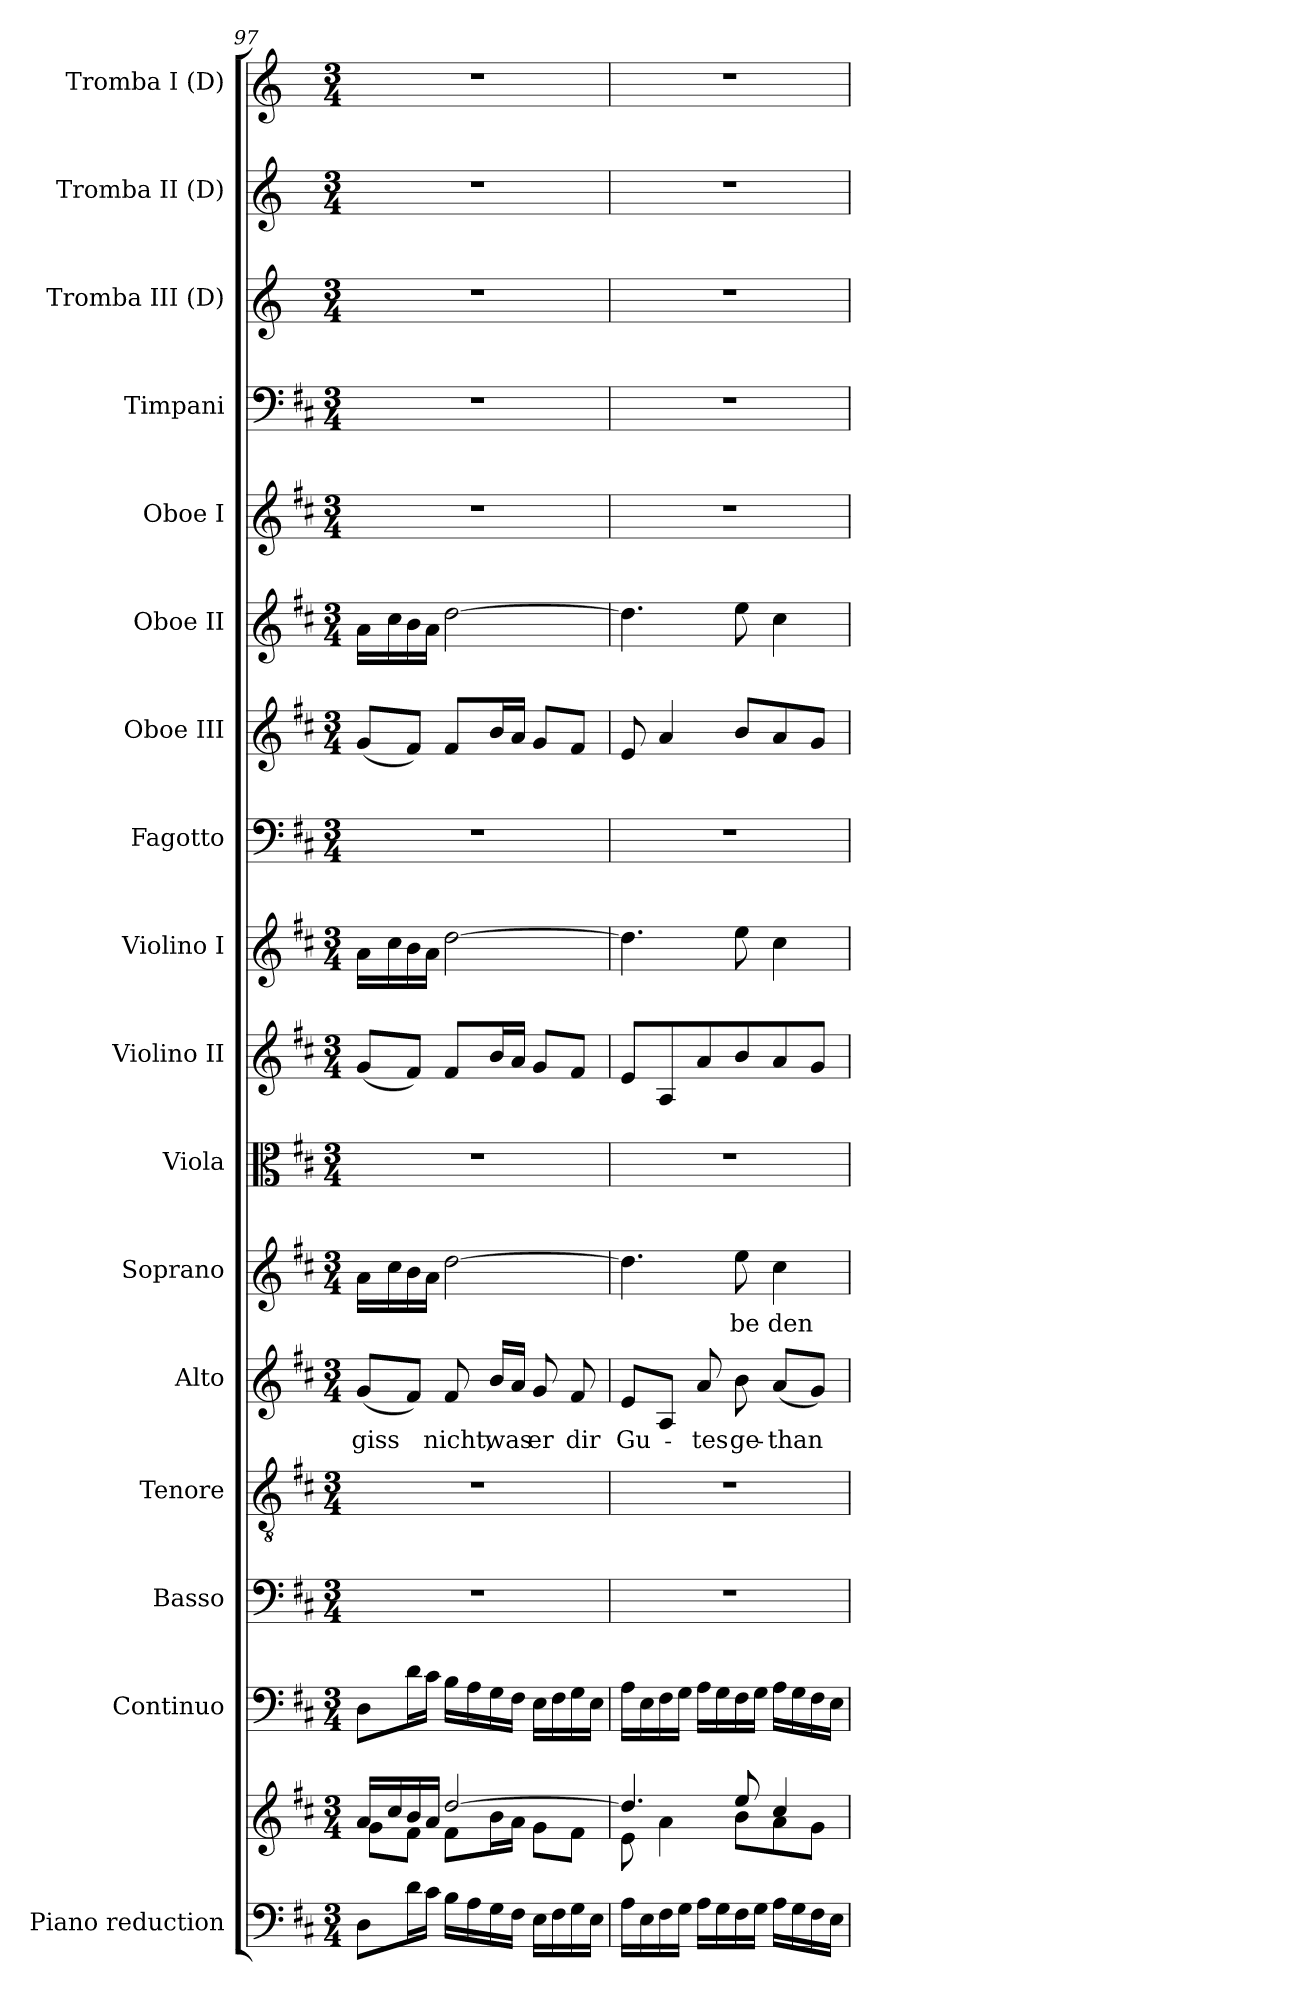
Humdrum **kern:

**kern	**kern	**kern	**kern	**kern	**kern	**text	**kern	**text	**kern	**kern	**kern	**kern	**kern	**kern	**kern	**kern	**kern	**kern	**kern
*part17	*part17	*part16	*part15	*part14	*part13	*part13	*part12	*part12	*part11	*part10	*part9	*part8	*part7	*part6	*part5	*part4	*part3	*part2	*part1
*staff18	*staff17	*staff16	*staff15	*staff14	*staff13	*staff13	*staff12	*staff12	*staff11	*staff10	*staff9	*staff8	*staff7	*staff6	*staff5	*staff4	*staff3	*staff2	*staff1
*I"Piano reduction	*	*I"Continuo	*I"Basso	*I"Tenore	*I"Alto	*	*I"Soprano	*	*I"Viola	*I"Violino II	*I"Violino I	*I"Fagotto	*I"Oboe III	*I"Oboe II	*I"Oboe I	*I"Timpani	*I"Tromba III (D)	*I"Tromba II (D)	*I"Tromba I (D)
*I'Pno	*	*	*	*	*	*	*	*	*	*	*	*	*I'Ob	*I'Ob	*I'Ob	*I'Timp	*	*	*
*clefF4	*clefG2	*clefF4	*clefF4	*clefGv2	*clefG2	*	*clefG2	*	*clefC3	*clefG2	*clefG2	*clefF4	*clefG2	*clefG2	*clefG2	*clefF4	*clefG2	*clefG2	*clefG2
*	*	*	*	*	*	*	*	*	*	*	*	*	*	*	*	*	*ITrd-1c-2	*ITrd-1c-2	*ITrd-1c-2
*k[f#c#]	*k[f#c#]	*k[f#c#]	*k[f#c#]	*k[f#c#]	*k[f#c#]	*	*k[f#c#]	*	*k[f#c#]	*k[f#c#]	*k[f#c#]	*k[f#c#]	*k[f#c#]	*k[f#c#]	*k[f#c#]	*k[f#c#]	*k[f#c#]	*k[f#c#]	*k[f#c#]
*M3/4	*M3/4	*M3/4	*M3/4	*M3/4	*M3/4	*	*M3/4	*	*M3/4	*M3/4	*M3/4	*M3/4	*M3/4	*M3/4	*M3/4	*M3/4	*M3/4	*M3/4	*M3/4
=97	=97	=97	=97	=97	=97	=97	=97	=97	=97	=97	=97	=97	=97	=97	=97	=97	=97	=97	=97
*	*^	*	*	*	*	*	*	*	*	*	*	*	*	*	*	*	*	*	*
!	!	!	!	!	!	!	!LO:LY:b	!	!	!	!	!	!	!	!	!	!	!	!	!
8D\L	16a/LL	8g\L	8D\L	2.r	2.r	(<8g/L	giss	16a\LL	.	2.r	(<8g/L	16a\LL	2.r	(<8g/L	16a\LL	2.r	2.r	2.r	2.r	2.r
.	16cc#/	.	.	.	.	.	.	16cc#\	.	.	.	16cc#\	.	.	16cc#\	.	.	.	.	.
16d\L	16b/	8f#\J	16d\L	.	.	8f#/J)	.	16b\	.	.	8f#/J)	16b\	.	8f#/J)	16b\	.	.	.	.	.
16c#\JJ	16a/JJ	.	16c#\JJ	.	.	.	.	16a\JJ	.	.	.	16a\JJ	.	.	16a\JJ	.	.	.	.	.
!	!	!	!	!	!	!	!LO:LY:b	!	!	!	!	!	!	!	!	!	!	!	!	!
16B\LL	[2dd/	8f#\L	16B\LL	.	.	8f#/	nicht,	[2dd\	.	.	8f#/L	[2dd\	.	8f#/L	[2dd\	.	.	.	.	.
16A\	.	.	16A\	.	.	.	.	.	.	.	.	.	.	.	.	.	.	.	.	.
!	!	!	!	!	!	!	!LO:LY:b	!	!	!	!	!	!	!	!	!	!	!	!	!
16G\	.	16b\L	16G\	.	.	16b/LL	was	.	.	.	16b/L	.	.	16b/L	.	.	.	.	.	.
16F#\JJ	.	16a\JJ	16F#\JJ	.	.	16a/JJ	.	.	.	.	16a/JJ	.	.	16a/JJ	.	.	.	.	.	.
!	!	!	!	!	!	!	!LO:LY:b	!	!	!	!	!	!	!	!	!	!	!	!	!
16E\LL	.	8g\L	16E\LL	.	.	8g/	er	.	.	.	8g/L	.	.	8g/L	.	.	.	.	.	.
16F#\	.	.	16F#\	.	.	.	.	.	.	.	.	.	.	.	.	.	.	.	.	.
!	!	!	!	!	!	!	!LO:LY:b	!	!	!	!	!	!	!	!	!	!	!	!	!
16G\	.	8f#\J	16G\	.	.	8f#/	dir	.	.	.	8f#/J	.	.	8f#/J	.	.	.	.	.	.
16E\JJ	.	.	16E\JJ	.	.	.	.	.	.	.	.	.	.	.	.	.	.	.	.	.
=98	=98	=98	=98	=98	=98	=98	=98	=98	=98	=98	=98	=98	=98	=98	=98	=98	=98	=98	=98	=98
!	!	!	!	!	!	!	!LO:LY:b	!	!	!	!	!	!	!	!	!	!	!	!	!
16A\LL	4.dd/]	8e\	16A\LL	2.r	2.r	8e/L	Gu-	4.dd\]	.	2.r	8e/L	4.dd\]	2.r	8e/	4.dd\]	2.r	2.r	2.r	2.r	2.r
16E\	.	.	16E\	.	.	.	.	.	.	.	.	.	.	.	.	.	.	.	.	.
16F#\	.	4a\	16F#\	.	.	8A/J	.	.	.	.	8A/	.	.	4a/	.	.	.	.	.	.
16G\JJ	.	.	16G\JJ	.	.	.	.	.	.	.	.	.	.	.	.	.	.	.	.	.
!	!	!	!	!	!	!	!LO:LY:b	!	!	!	!	!	!	!	!	!	!	!	!	!
16A\LL	.	.	16A\LL	.	.	8a/	-tes	.	.	.	8a/	.	.	.	.	.	.	.	.	.
16G\	.	.	16G\	.	.	.	.	.	.	.	.	.	.	.	.	.	.	.	.	.
!	!	!	!	!	!	!	!LO:LY:b	!	!LO:LY:b	!	!	!	!	!	!	!	!	!	!	!
16F#\	8ee/	8b\L	16F#\	.	.	8b\	ge-	8ee\	be	.	8b/	8ee\	.	8b/L	8ee\	.	.	.	.	.
16G\JJ	.	.	16G\JJ	.	.	.	.	.	.	.	.	.	.	.	.	.	.	.	.	.
!	!	!	!	!	!	!	!LO:LY:b	!	!LO:LY:b	!	!	!	!	!	!	!	!	!	!	!
16A\LL	4cc#/	8a\	16A\LL	.	.	(<8a/L	than	4cc#\	den	.	8a/	4cc#\	.	8a/	4cc#\	.	.	.	.	.
16G\	.	.	16G\	.	.	.	.	.	.	.	.	.	.	.	.	.	.	.	.	.
16F#\	.	8g\J	16F#\	.	.	8g/J)	.	.	.	.	8g/J	.	.	8g/J	.	.	.	.	.	.
16E\JJ	.	.	16E\JJ	.	.	.	.	.	.	.	.	.	.	.	.	.	.	.	.	.
*	*v	*v	*	*	*	*	*	*	*	*	*	*	*	*	*	*	*	*	*	*
=	=	=	=	=	=	=	=	=	=	=	=	=	=	=	=	=	=	=	=
*-	*-	*-	*-	*-	*-	*-	*-	*-	*-	*-	*-	*-	*-	*-	*-	*-	*-	*-	*-
